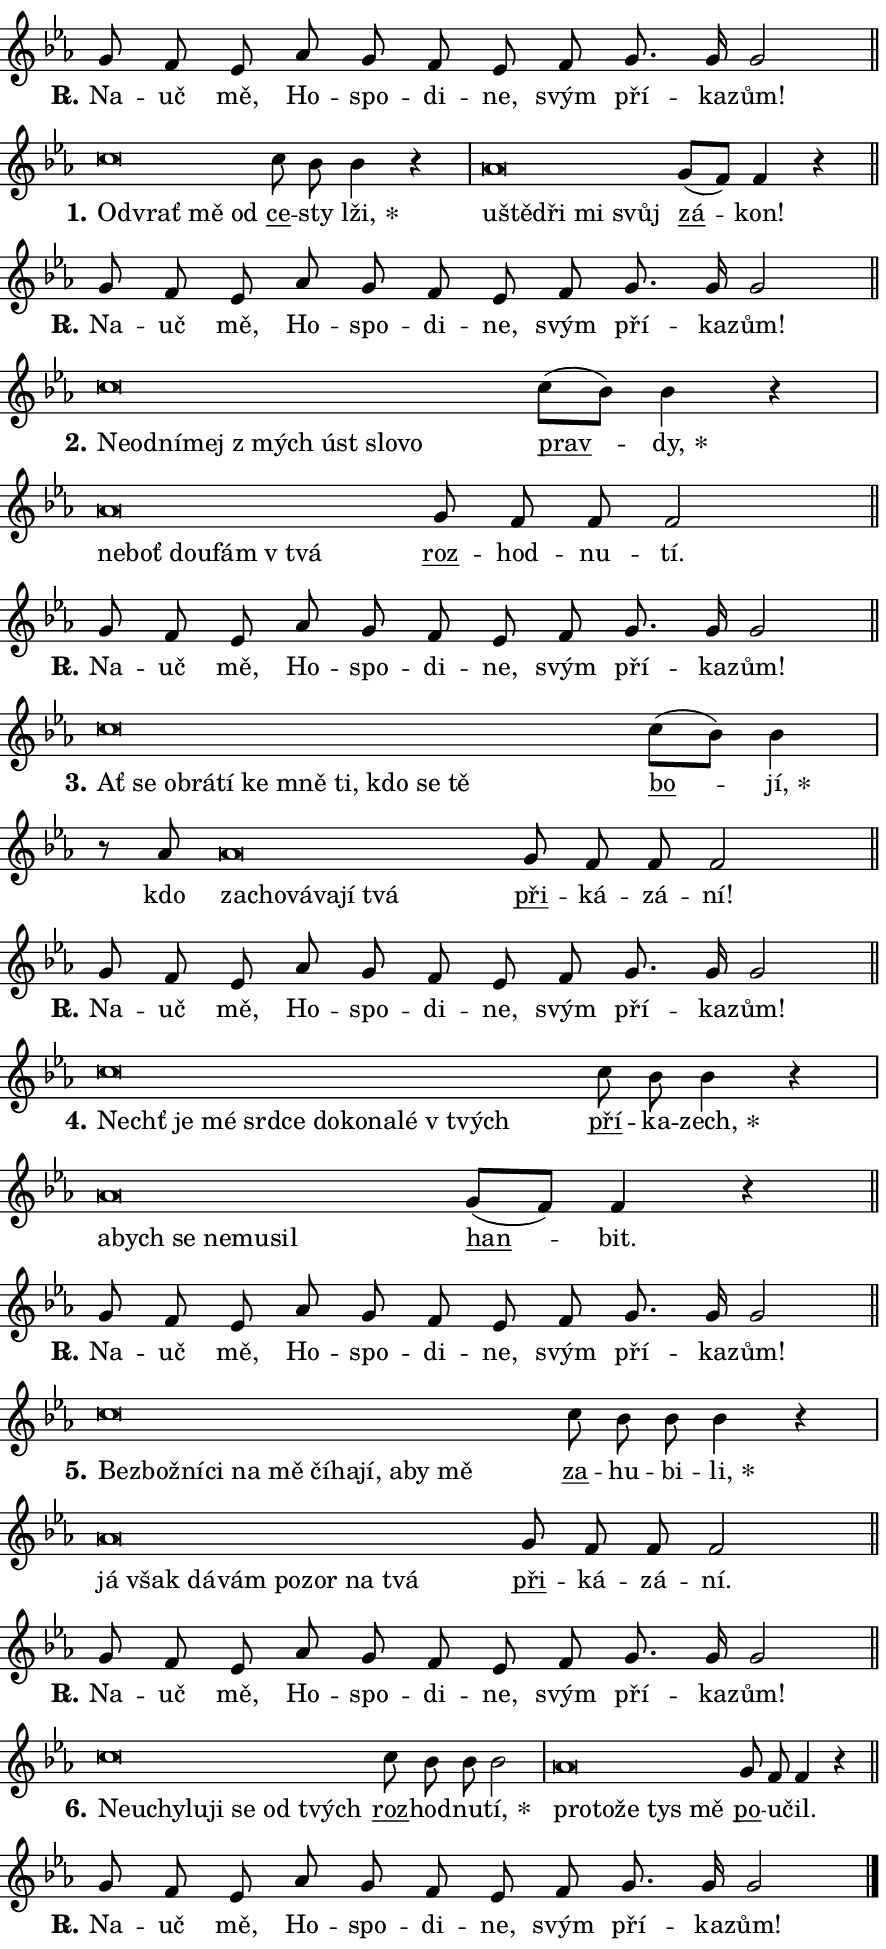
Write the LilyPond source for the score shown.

\version "2.24.0"
\header { tagline = "" }
\paper {
  indent = 0\cm
  top-margin = 0\cm
  right-margin = 0.13\cm % to fit lyric hyphens
  bottom-margin = 0\cm
  left-margin = 0\cm
  paper-width = 15\cm
  page-breaking = #ly:one-page-breaking
  system-system-spacing.basic-distance = #11
  score-system-spacing.basic-distance = #11
  ragged-last = ##f
}


%% Author: Thomas Morley
%% https://lists.gnu.org/archive/html/lilypond-user/2020-05/msg00002.html
#(define (line-position grob)
"Returns position of @var[grob} in current system:
   @code{'start}, if at first time-step
   @code{'end}, if at last time-step
   @code{'middle} otherwise
"
  (let* ((col (ly:item-get-column grob))
         (ln (ly:grob-object col 'left-neighbor))
         (rn (ly:grob-object col 'right-neighbor))
         (col-to-check-left (if (ly:grob? ln) ln col))
         (col-to-check-right (if (ly:grob? rn) rn col))
         (break-dir-left
           (and
             (ly:grob-property col-to-check-left 'non-musical #f)
             (ly:item-break-dir col-to-check-left)))
         (break-dir-right
           (and
             (ly:grob-property col-to-check-right 'non-musical #f)
             (ly:item-break-dir col-to-check-right))))
        (cond ((eqv? 1 break-dir-left) 'start)
              ((eqv? -1 break-dir-right) 'end)
              (else 'middle))))

#(define (tranparent-at-line-position vctor)
  (lambda (grob)
  "Relying on @code{line-position} select the relevant enry from @var{vctor}.
Used to determine transparency,"
    (case (line-position grob)
      ((end) (not (vector-ref vctor 0)))
      ((middle) (not (vector-ref vctor 1)))
      ((start) (not (vector-ref vctor 2))))))

noteHeadBreakVisibility =
#(define-music-function (break-visibility)(vector?)
"Makes @code{NoteHead}s transparent relying on @var{break-visibility}"
#{
  \override NoteHead.transparent =
    #(tranparent-at-line-position break-visibility)
#})

#(define delete-ledgers-for-transparent-note-heads
  (lambda (grob)
    "Reads whether a @code{NoteHead} is transparent.
If so this @code{NoteHead} is removed from @code{'note-heads} from
@var{grob}, which is supposed to be @code{LedgerLineSpanner}.
As a result ledgers are not printed for this @code{NoteHead}"
    (let* ((nhds-array (ly:grob-object grob 'note-heads))
           (nhds-list
             (if (ly:grob-array? nhds-array)
                 (ly:grob-array->list nhds-array)
                 '()))
           ;; Relies on the transparent-property being done before
           ;; Staff.LedgerLineSpanner.after-line-breaking is executed.
           ;; This is fragile ...
           (to-keep
             (remove
               (lambda (nhd)
                 (ly:grob-property nhd 'transparent #f))
               nhds-list)))
      ;; TODO find a better method to iterate over grob-arrays, similiar
      ;; to filter/remove etc for lists
      ;; For now rebuilt from scratch
      (set! (ly:grob-object grob 'note-heads)  '())
      (for-each
        (lambda (nhd)
          (ly:pointer-group-interface::add-grob grob 'note-heads nhd))
        to-keep))))

squashNotes = {
  \override NoteHead.X-extent = #'(-0.2 . 0.2)
  \override NoteHead.Y-extent = #'(-0.75 . 0)
  \override NoteHead.stencil =
    #(lambda (grob)
       (let ((pos (ly:grob-property grob 'staff-position)))
         (begin
           (if (< pos -7) (display "ERROR: Lower brevis then expected\n") (display ""))
           (if (<= pos -6) ly:text-interface::print ly:note-head::print))))
}
unSquashNotes = {
  \revert NoteHead.X-extent
  \revert NoteHead.Y-extent
  \revert NoteHead.stencil
}

hideNotes = \noteHeadBreakVisibility #begin-of-line-visible
unHideNotes = \noteHeadBreakVisibility #all-visible

% work-around for resetting accidentals
% https://lilypond.org/doc/v2.23/Documentation/notation/displaying-rhythms#unmetered-music
cadenzaMeasure = {
  \cadenzaOff
  \partial 1024 s1024
  \cadenzaOn
}

#(define-markup-command (accent layout props text) (markup?)
  "Underline accented syllable"
  (interpret-markup layout props
    #{\markup \override #'(offset . 4.3) \underline { #text }#}))

responsum = \markup \concat {
  "R" \hspace #-1.05 \path #0.1 #'((moveto 0 0.07) (lineto 0.9 0.8)) \hspace #0.05 "."
}

spaceSize = #0.6828661417322834 % exact space size for TeX Gyre Schola

\layout {
  \context {
    \Staff
    \remove "Time_signature_engraver"
    \override LedgerLineSpanner.after-line-breaking = #delete-ledgers-for-transparent-note-heads
  }
  \context {
    \Lyrics {
      \override LyricSpace.minimum-distance = \spaceSize
      \override LyricText.font-name = #"TeX Gyre Schola"
      \override LyricText.font-size = 1
      \override StanzaNumber.font-name = #"TeX Gyre Schola Bold"
      \override StanzaNumber.font-size = 1
    }
  }
  \context {
    \Score 
    \override NoteHead.text =
      #(lambda (grob) 
        (let ((pos (ly:grob-property grob 'staff-position)))
          #{\markup {
            \combine
              \halign #-0.55 \raise #(if (= pos -6) 0 0.5) \override #'(thickness . 2) \draw-line #'(3.2 . 0)
              \musicglyph "noteheads.sM1"
          }#}))
  }
}

% magnetic-lyrics.ily
%
%   written by
%     Jean Abou Samra <jean@abou-samra.fr>
%     Werner Lemberg <wl@gnu.org>
%
%   adapted by
%     Jiri Hon <jiri.hon@gmail.com>
%
% Version 2022-Apr-15

% https://www.mail-archive.com/lilypond-user@gnu.org/msg149350.html

#(define (Left_hyphen_pointer_engraver context)
   "Collect syllable-hyphen-syllable occurrences in lyrics and store
them in properties.  This engraver only looks to the left.  For
example, if the lyrics input is @code{foo -- bar}, it does the
following.

@itemize @bullet
@item
Set the @code{text} property of the @code{LyricHyphen} grob between
@q{foo} and @q{bar} to @code{foo}.

@item
Set the @code{left-hyphen} property of the @code{LyricText} grob with
text @q{foo} to the @code{LyricHyphen} grob between @q{foo} and
@q{bar}.
@end itemize

Use this auxiliary engraver in combination with the
@code{lyric-@/text::@/apply-@/magnetic-@/offset!} hook."
   (let ((hyphen #f)
         (text #f))
     (make-engraver
      (acknowledgers
       ((lyric-syllable-interface engraver grob source-engraver)
        (set! text grob)))
      (end-acknowledgers
       ((lyric-hyphen-interface engraver grob source-engraver)
        ;(when (not (grob::has-interface grob 'lyric-space-interface))
          (set! hyphen grob)));)
      ((stop-translation-timestep engraver)
       (when (and text hyphen)
         (ly:grob-set-object! text 'left-hyphen hyphen))
       (set! text #f)
       (set! hyphen #f)))))

#(define (lyric-text::apply-magnetic-offset! grob)
   "If the space between two syllables is less than the value in
property @code{LyricText@/.details@/.squash-threshold}, move the right
syllable to the left so that it gets concatenated with the left
syllable.

Use this function as a hook for
@code{LyricText@/.after-@/line-@/breaking} if the
@code{Left_@/hyphen_@/pointer_@/engraver} is active."
   (let ((hyphen (ly:grob-object grob 'left-hyphen #f)))
     (when hyphen
       (let ((left-text (ly:spanner-bound hyphen LEFT)))
         (when (grob::has-interface left-text 'lyric-syllable-interface)
           (let* ((common (ly:grob-common-refpoint grob left-text X))
                  (this-x-ext (ly:grob-extent grob common X))
                  (left-x-ext
                   (begin
                     ;; Trigger magnetism for left-text.
                     (ly:grob-property left-text 'after-line-breaking)
                     (ly:grob-extent left-text common X)))
                  ;; `delta` is the gap width between two syllables.
                  (delta (- (interval-start this-x-ext)
                            (interval-end left-x-ext)))
                  (details (ly:grob-property grob 'details))
                  (threshold (assoc-get 'squash-threshold details 0.2)))
             (when (< delta threshold)
               (let* (;; We have to manipulate the input text so that
                      ;; ligatures crossing syllable boundaries are not
                      ;; disabled.  For languages based on the Latin
                      ;; script this is essentially a beautification.
                      ;; However, for non-Western scripts it can be a
                      ;; necessity.
                      (lt (ly:grob-property left-text 'text))
                      (rt (ly:grob-property grob 'text))
                      (is-space (grob::has-interface hyphen 'lyric-space-interface))
                      (space (if is-space " " ""))
                      (extra-delta (if is-space spaceSize 0))
                      ;; Append new syllable.
                      (ltrt-space (if (and (string? lt) (string? rt))
                                (string-append lt space rt)
                                (make-concat-markup (list lt space rt))))
                      ;; Right-align `ltrt` to the right side.
                      (ltrt-space-markup (grob-interpret-markup
                               grob
                               (make-translate-markup
                                (cons (interval-length this-x-ext) 0)
                                (make-right-align-markup ltrt-space)))))
                 (begin
                   ;; Don't print `left-text`.
                   (ly:grob-set-property! left-text 'stencil #f)
                   ;; Set text and stencil (which holds all collected
                   ;; syllables so far) and shift it to the left.
                   (ly:grob-set-property! grob 'text ltrt-space)
                   (ly:grob-set-property! grob 'stencil ltrt-space-markup)
                   (ly:grob-translate-axis! grob (- (- delta extra-delta)) X))))))))))


#(define (lyric-hyphen::displace-bounds-first grob)
   ;; Make very sure this callback isn't triggered too early.
   (let ((left (ly:spanner-bound grob LEFT))
         (right (ly:spanner-bound grob RIGHT)))
     (ly:grob-property left 'after-line-breaking)
     (ly:grob-property right 'after-line-breaking)
     (ly:lyric-hyphen::print grob)))

squashThreshold = #0.4

\layout {
  \context {
    \Lyrics
    \consists #Left_hyphen_pointer_engraver
    \override LyricText.after-line-breaking =
      #lyric-text::apply-magnetic-offset!
    \override LyricHyphen.stencil = #lyric-hyphen::displace-bounds-first
    \override LyricText.details.squash-threshold = \squashThreshold
    \override LyricHyphen.minimum-distance = 0
    \override LyricHyphen.minimum-length = \squashThreshold
  }
}

squashText = \override LyricText.details.squash-threshold = 9999
unSquashText = \override LyricText.details.squash-threshold = \squashThreshold

leftText = \override LyricText.self-alignment-X = #LEFT
unLeftText = \revert LyricText.self-alignment-X

starOffset = #(lambda (grob) 
                (let ((x_offset (ly:self-alignment-interface::aligned-on-x-parent grob)))
                  (if (= x_offset 0) 0 (+ x_offset 1.2))))

star = #(define-music-function (syllable)(string?)
"Append star separator at the end of a syllable"
#{
  \once \override LyricText.X-offset = #starOffset
  \lyricmode { \markup {
    #syllable
    \override #'((font-name . "TeX Gyre Schola Bold")) \hspace #0.2 \lower #0.65 \larger "*"
  } }
#})

starAccent = #(define-music-function (syllable)(string?)
"Append star separator at the end of a syllable and make accent"
#{
  \once \override LyricText.X-offset = #starOffset
  \lyricmode { \markup {
    \accent #syllable
    \override #'((font-name . "TeX Gyre Schola Bold")) \hspace #0.2 \lower #0.65 \larger "*"
  } }
#})

breath = #(define-music-function (syllable)(string?)
"Append breathing indicator at the end of a syllable"
#{
  \lyricmode { \markup { #syllable "+" } }
#})

optionalBreath = #(define-music-function (syllable)(string?)
"Append optional breathing indicator at the end of a syllable"
#{
  \lyricmode { \markup { #syllable "(+)" } }
#})


\score {
    <<
        \new Voice = "melody" { \cadenzaOn \key es \major \relative { g'8 f es as g f \bar "" es f g8. g16 g2 \cadenzaMeasure \bar "||" \break } }
        \new Lyrics \lyricsto "melody" { \lyricmode { \set stanza = \responsum
Na -- uč mě, Ho -- spo -- di -- ne, svým pří -- ka -- zům! } }
    >>
    \layout {}
}

\score {
    <<
        \new Voice = "melody" { \cadenzaOn \key es \major \relative { \squashNotes c''\breve*1/16 \hideNotes \breve*1/16 \bar "" \breve*1/16 \breve*1/16 \bar "" \unHideNotes \unSquashNotes \bar "" c8 bes bes4 r \cadenzaMeasure \bar "|" \squashNotes as\breve*1/16 \hideNotes \breve*1/16 \bar "" \breve*1/16 \bar "" \breve*1/16 \breve*1/16 \bar "" \unHideNotes \unSquashNotes \bar "" g8[( f)] f4 r \cadenzaMeasure \bar "||" \break } }
        \new Lyrics \lyricsto "melody" { \lyricmode { \set stanza = "1."
\leftText Od -- \squashText vrať mě od \unLeftText \unSquashText \markup \accent ce -- sty \star lži, \leftText u -- \squashText ště -- dři mi svůj \unLeftText \unSquashText \markup \accent zá -- kon! } }
    >>
    \layout {}
}

\score {
    <<
        \new Voice = "melody" { \cadenzaOn \key es \major \relative { g'8 f es as g f \bar "" es f g8. g16 g2 \cadenzaMeasure \bar "||" \break } }
        \new Lyrics \lyricsto "melody" { \lyricmode { \set stanza = \responsum
Na -- uč mě, Ho -- spo -- di -- ne, svým pří -- ka -- zům! } }
    >>
    \layout {}
}

\score {
    <<
        \new Voice = "melody" { \cadenzaOn \key es \major \relative { \squashNotes c''\breve*1/16 \hideNotes \breve*1/16 \bar "" \breve*1/16 \bar "" \breve*1/16 \bar "" \breve*1/16 \bar "" \breve*1/16 \bar "" \breve*1/16 \breve*1/16 \bar "" \unHideNotes \unSquashNotes \bar "" c8[( bes)] bes4 r \cadenzaMeasure \bar "|" \squashNotes as\breve*1/16 \hideNotes \breve*1/16 \bar "" \breve*1/16 \bar "" \breve*1/16 \breve*1/16 \bar "" \unHideNotes \unSquashNotes \bar "" g8 f f f2 \cadenzaMeasure \bar "||" \break } }
        \new Lyrics \lyricsto "melody" { \lyricmode { \set stanza = "2."
\leftText Ne -- \squashText od -- ní -- mej "z mých" úst slo -- vo \unLeftText \unSquashText \markup \accent prav -- \star dy, \leftText ne -- \squashText boť dou -- fám "v tvá" \unLeftText \unSquashText \markup \accent roz -- hod -- nu -- tí. } }
    >>
    \layout {}
}

\score {
    <<
        \new Voice = "melody" { \cadenzaOn \key es \major \relative { g'8 f es as g f \bar "" es f g8. g16 g2 \cadenzaMeasure \bar "||" \break } }
        \new Lyrics \lyricsto "melody" { \lyricmode { \set stanza = \responsum
Na -- uč mě, Ho -- spo -- di -- ne, svým pří -- ka -- zům! } }
    >>
    \layout {}
}

\score {
    <<
        \new Voice = "melody" { \cadenzaOn \key es \major \relative { \squashNotes c''\breve*1/16 \hideNotes \breve*1/16 \bar "" \breve*1/16 \bar "" \breve*1/16 \bar "" \breve*1/16 \bar "" \breve*1/16 \bar "" \breve*1/16 \bar "" \breve*1/16 \bar "" \breve*1/16 \bar "" \breve*1/16 \breve*1/16 \bar "" \unHideNotes \unSquashNotes \bar "" c8[( bes)] bes4 \cadenzaMeasure \bar "|" r8 as8 \squashNotes as\breve*1/16 \hideNotes \breve*1/16 \bar "" \breve*1/16 \bar "" \breve*1/16 \bar "" \breve*1/16 \breve*1/16 \bar "" \unHideNotes \unSquashNotes \bar "" g8 f f f2 \cadenzaMeasure \bar "||" \break } }
        \new Lyrics \lyricsto "melody" { \lyricmode { \set stanza = "3."
\leftText Ať \squashText se ob -- rá -- tí ke mně ti, kdo se tě \unLeftText \unSquashText \markup \accent bo -- \star jí, kdo \leftText za -- \squashText cho -- vá -- va -- jí tvá \unLeftText \unSquashText \markup \accent při -- ká -- zá -- ní! } }
    >>
    \layout {}
}

\score {
    <<
        \new Voice = "melody" { \cadenzaOn \key es \major \relative { g'8 f es as g f \bar "" es f g8. g16 g2 \cadenzaMeasure \bar "||" \break } }
        \new Lyrics \lyricsto "melody" { \lyricmode { \set stanza = \responsum
Na -- uč mě, Ho -- spo -- di -- ne, svým pří -- ka -- zům! } }
    >>
    \layout {}
}

\score {
    <<
        \new Voice = "melody" { \cadenzaOn \key es \major \relative { \squashNotes c''\breve*1/16 \hideNotes \breve*1/16 \bar "" \breve*1/16 \bar "" \breve*1/16 \bar "" \breve*1/16 \bar "" \breve*1/16 \bar "" \breve*1/16 \bar "" \breve*1/16 \bar "" \breve*1/16 \breve*1/16 \bar "" \unHideNotes \unSquashNotes \bar "" c8 bes bes4 r \cadenzaMeasure \bar "|" \squashNotes as\breve*1/16 \hideNotes \breve*1/16 \bar "" \breve*1/16 \bar "" \breve*1/16 \bar "" \breve*1/16 \breve*1/16 \bar "" \unHideNotes \unSquashNotes \bar "" g8[( f)] f4 r \cadenzaMeasure \bar "||" \break } }
        \new Lyrics \lyricsto "melody" { \lyricmode { \set stanza = "4."
\leftText Nechť \squashText je mé srd -- ce do -- ko -- na -- lé "v tvých" \unLeftText \unSquashText \markup \accent pří -- ka -- \star zech, \leftText a -- \squashText bych se ne -- mu -- sil \unLeftText \unSquashText \markup \accent han -- bit. } }
    >>
    \layout {}
}

\score {
    <<
        \new Voice = "melody" { \cadenzaOn \key es \major \relative { g'8 f es as g f \bar "" es f g8. g16 g2 \cadenzaMeasure \bar "||" \break } }
        \new Lyrics \lyricsto "melody" { \lyricmode { \set stanza = \responsum
Na -- uč mě, Ho -- spo -- di -- ne, svým pří -- ka -- zům! } }
    >>
    \layout {}
}

\score {
    <<
        \new Voice = "melody" { \cadenzaOn \key es \major \relative { \squashNotes c''\breve*1/16 \hideNotes \breve*1/16 \bar "" \breve*1/16 \bar "" \breve*1/16 \bar "" \breve*1/16 \bar "" \breve*1/16 \bar "" \breve*1/16 \bar "" \breve*1/16 \bar "" \breve*1/16 \bar "" \breve*1/16 \bar "" \breve*1/16 \breve*1/16 \bar "" \unHideNotes \unSquashNotes \bar "" c8 bes bes bes4 r \cadenzaMeasure \bar "|" \squashNotes as\breve*1/16 \hideNotes \breve*1/16 \bar "" \breve*1/16 \bar "" \breve*1/16 \bar "" \breve*1/16 \bar "" \breve*1/16 \bar "" \breve*1/16 \breve*1/16 \bar "" \unHideNotes \unSquashNotes \bar "" g8 f f f2 \cadenzaMeasure \bar "||" \break } }
        \new Lyrics \lyricsto "melody" { \lyricmode { \set stanza = "5."
\leftText Bez -- \squashText bož -- ní -- ci na mě čí -- ha -- jí, a -- by mě \unLeftText \unSquashText \markup \accent za -- hu -- bi -- \star li, \leftText já \squashText však dá -- vám po -- zor na tvá \unLeftText \unSquashText \markup \accent při -- ká -- zá -- ní. } }
    >>
    \layout {}
}

\score {
    <<
        \new Voice = "melody" { \cadenzaOn \key es \major \relative { g'8 f es as g f \bar "" es f g8. g16 g2 \cadenzaMeasure \bar "||" \break } }
        \new Lyrics \lyricsto "melody" { \lyricmode { \set stanza = \responsum
Na -- uč mě, Ho -- spo -- di -- ne, svým pří -- ka -- zům! } }
    >>
    \layout {}
}

\score {
    <<
        \new Voice = "melody" { \cadenzaOn \key es \major \relative { \squashNotes c''\breve*1/16 \hideNotes \breve*1/16 \bar "" \breve*1/16 \bar "" \breve*1/16 \bar "" \breve*1/16 \bar "" \breve*1/16 \bar "" \breve*1/16 \breve*1/16 \bar "" \unHideNotes \unSquashNotes \bar "" c8 bes bes bes2 \cadenzaMeasure \bar "|" \squashNotes as\breve*1/16 \hideNotes \breve*1/16 \bar "" \breve*1/16 \bar "" \breve*1/16 \breve*1/16 \bar "" \unHideNotes \unSquashNotes \bar "" g8 f f4 r \cadenzaMeasure \bar "||" \break } }
        \new Lyrics \lyricsto "melody" { \lyricmode { \set stanza = "6."
\leftText Ne -- \squashText u -- chy -- lu -- ji se od tvých \unLeftText \unSquashText \markup \accent roz -- hod -- nu -- \star tí, \leftText pro -- \squashText to -- že tys mě \unLeftText \unSquashText \markup \accent po -- u -- čil. } }
    >>
    \layout {}
}

\score {
    <<
        \new Voice = "melody" { \cadenzaOn \key es \major \relative { g'8 f es as g f \bar "" es f g8. g16 g2 \cadenzaMeasure \bar "||" \break } \bar "|." }
        \new Lyrics \lyricsto "melody" { \lyricmode { \set stanza = \responsum
Na -- uč mě, Ho -- spo -- di -- ne, svým pří -- ka -- zům! } }
    >>
    \layout {}
}
